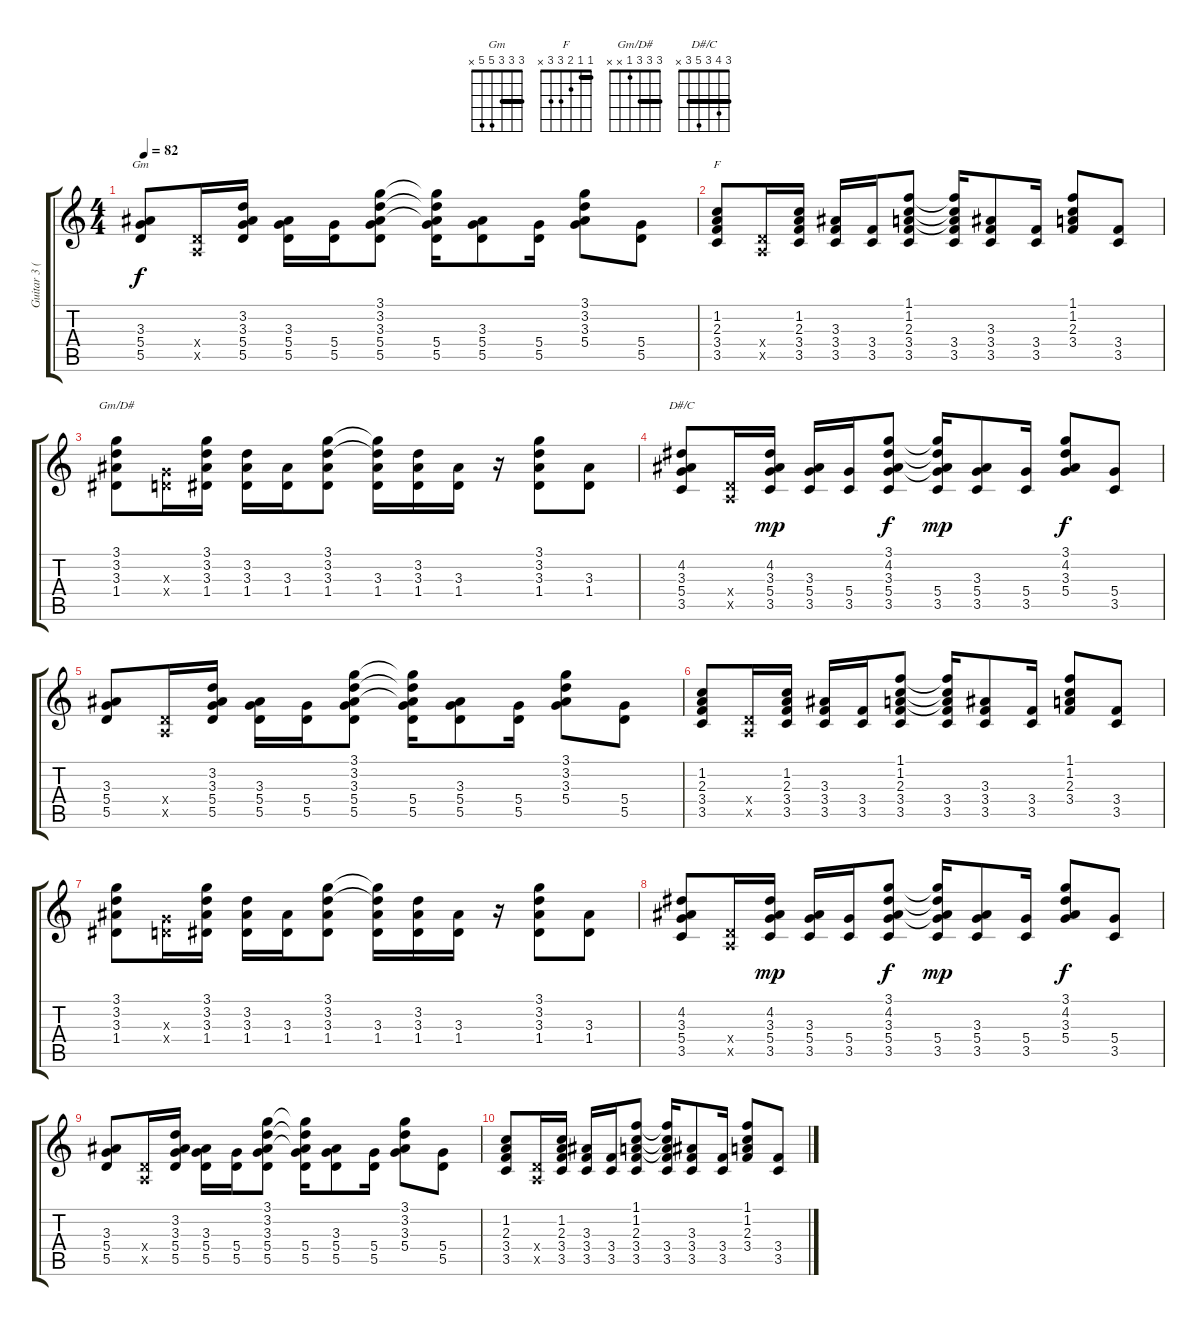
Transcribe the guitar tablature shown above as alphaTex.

\track ("Guitar 3 (Acoustic)" "Guitar 3 (") {instrument electricguitarclean}
\staff {score tabs}
\tuning (E4 B3 G3 D3 A2 E2) {hide}
\chord ("Gm" 3 3 3 5 5 x) {barre 3}
\chord ("F" 1 1 2 3 3 x) {barre 1}
\chord ("Gm/D#" 3 3 3 1 x x) {barre 3}
\chord ("D#/C" 3 4 3 5 3 x) {barre 3}
\ts (4 4)
\tempo 82
\clef g2
\ks c
(3.3 5.4 5.5).8{ch "Gm" dy f} (0.4{x} 0.5{x}).16 (3.2 3.3 5.4 5.5).16 (3.3 5.4 5.5).16 (5.4 5.5).16 (3.1 3.2 3.3 5.4 5.5).8 (3.1{t} 3.2{t} 3.3{t} 5.4 5.5).16 (3.3 5.4 5.5).8 (5.4 5.5).16 (3.1 3.2 3.3 5.4).8 (5.4 5.5).8 |
(1.2 2.3 3.4 3.5).8{ch "F"} (0.4{x} 0.5{x}).16 (1.2 2.3 3.4 3.5).16 (3.3 3.4 3.5).16 (3.4 3.5).16 (1.1 1.2 2.3 3.4 3.5).8 (1.1{t} 1.2{t} 2.3{t} 3.4 3.5).16 (3.3 3.4 3.5).8 (3.4 3.5).16 (1.1 1.2 2.3 3.4).8 (3.4 3.5).8 |
(3.1 3.2 3.3 1.4).8{ch "Gm/D#"} (0.3{x} 0.4{x}).16 (3.1 3.2 3.3 1.4).16 (3.2 3.3 1.4).16 (3.3 1.4).16 (3.1 3.2 3.3 1.4).8 (3.1{t} 3.2{t} 3.3 1.4).16 (3.2 3.3 1.4).16 (3.3 1.4).16 r.16 (3.1 3.2 3.3 1.4).8 (3.3 1.4).8 |
(4.2 3.3 5.4 3.5).8{ch "D#/C"} (0.4{x} 0.5{x}).16 (4.2 3.3 5.4 3.5).16{dy mp} (3.3 5.4 3.5).16 (5.4 3.5).16 (3.1 4.2 3.3 5.4 3.5).8{dy f} (3.1{t} 4.2{t} 3.3{t} 5.4 3.5).16{dy mp} (3.3 5.4 3.5).8 (5.4 3.5).16 (3.1 4.2 3.3 5.4).8{dy f} (5.4 3.5).8 |
(3.3 5.4 5.5).8 (0.4{x} 0.5{x}).16 (3.2 3.3 5.4 5.5).16 (3.3 5.4 5.5).16 (5.4 5.5).16 (3.1 3.2 3.3 5.4 5.5).8 (3.1{t} 3.2{t} 3.3{t} 5.4 5.5).16 (3.3 5.4 5.5).8 (5.4 5.5).16 (3.1 3.2 3.3 5.4).8 (5.4 5.5).8 |
(1.2 2.3 3.4 3.5).8 (0.4{x} 0.5{x}).16 (1.2 2.3 3.4 3.5).16 (3.3 3.4 3.5).16 (3.4 3.5).16 (1.1 1.2 2.3 3.4 3.5).8 (1.1{t} 1.2{t} 2.3{t} 3.4 3.5).16 (3.3 3.4 3.5).8 (3.4 3.5).16 (1.1 1.2 2.3 3.4).8 (3.4 3.5).8 |
(3.1 3.2 3.3 1.4).8{volume 5} (0.3{x} 0.4{x}).16 (3.1 3.2 3.3 1.4).16 (3.2 3.3 1.4).16 (3.3 1.4).16 (3.1 3.2 3.3 1.4).8 (3.1{t} 3.2{t} 3.3 1.4).16 (3.2 3.3 1.4).16 (3.3 1.4).16 r.16 (3.1 3.2 3.3 1.4).8 (3.3 1.4).8 |
(4.2 3.3 5.4 3.5).8 (0.4{x} 0.5{x}).16 (4.2 3.3 5.4 3.5).16{dy mp} (3.3 5.4 3.5).16 (5.4 3.5).16 (3.1 4.2 3.3 5.4 3.5).8{dy f} (3.1{t} 4.2{t} 3.3{t} 5.4 3.5).16{dy mp} (3.3 5.4 3.5).8 (5.4 3.5).16 (3.1 4.2 3.3 5.4).8{dy f} (5.4 3.5).8 |
(3.3 5.4 5.5).8{volume 0} (0.4{x} 0.5{x}).16 (3.2 3.3 5.4 5.5).16 (3.3 5.4 5.5).16 (5.4 5.5).16 (3.1 3.2 3.3 5.4 5.5).8 (3.1{t} 3.2{t} 3.3{t} 5.4 5.5).16 (3.3 5.4 5.5).8 (5.4 5.5).16 (3.1 3.2 3.3 5.4).8 (5.4 5.5).8 |
(1.2 2.3 3.4 3.5).8 (0.4{x} 0.5{x}).16 (1.2 2.3 3.4 3.5).16 (3.3 3.4 3.5).16 (3.4 3.5).16 (1.1 1.2 2.3 3.4 3.5).8 (1.1{t} 1.2{t} 2.3{t} 3.4 3.5).16 (3.3 3.4 3.5).8 (3.4 3.5).16 (1.1 1.2 2.3 3.4).8 (3.4 3.5).8
